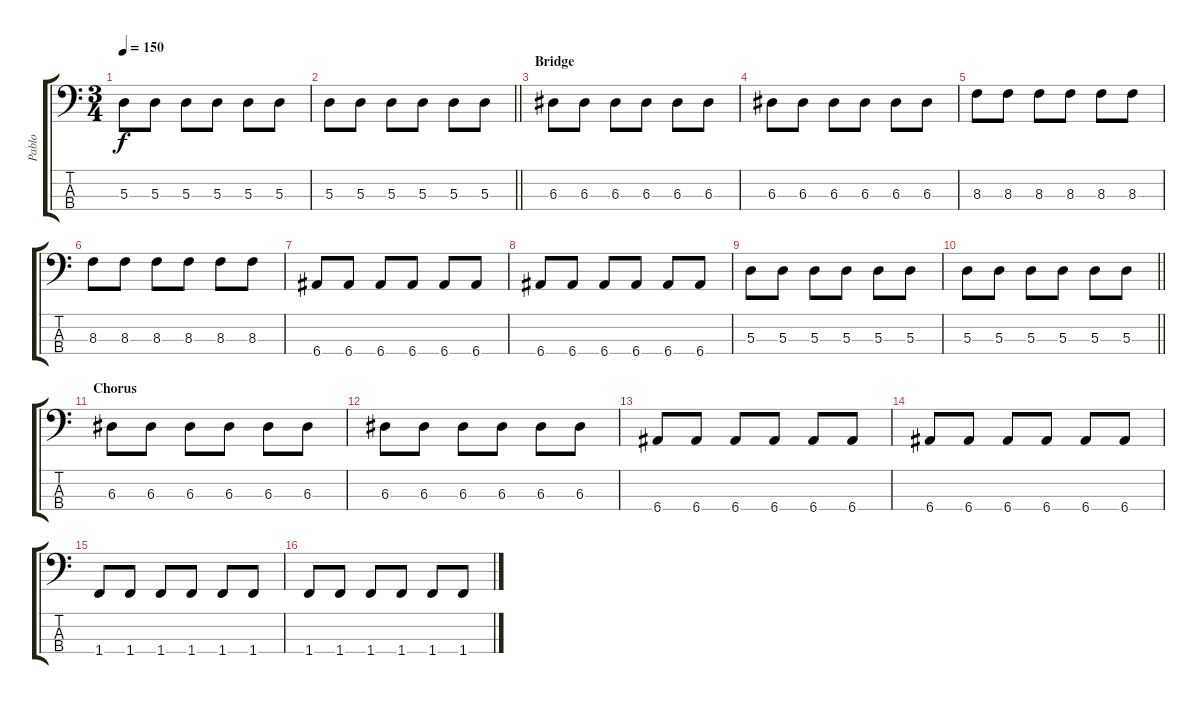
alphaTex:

\track ("Pablo" "Pablo") {instrument electricbasspick}
\staff {score tabs}
\tuning (G2 D2 A1 E1) {hide}
\ts (3 4)
\tempo 150
\clef f4
\ks c
5.3.8{dy f} 5.3.8 5.3.8 5.3.8 5.3.8 5.3.8 |
\barLineRight lightlight
5.3.8 5.3.8 5.3.8 5.3.8 5.3.8 5.3.8 |
\section ("" "Bridge")
6.3.8 6.3.8 6.3.8 6.3.8 6.3.8 6.3.8 |
6.3.8 6.3.8 6.3.8 6.3.8 6.3.8 6.3.8 |
8.3.8 8.3.8 8.3.8 8.3.8 8.3.8 8.3.8 |
8.3.8 8.3.8 8.3.8 8.3.8 8.3.8 8.3.8 |
6.4.8 6.4.8 6.4.8 6.4.8 6.4.8 6.4.8 |
6.4.8 6.4.8 6.4.8 6.4.8 6.4.8 6.4.8 |
5.3.8 5.3.8 5.3.8 5.3.8 5.3.8 5.3.8 |
\barLineRight lightlight
5.3.8 5.3.8 5.3.8 5.3.8 5.3.8 5.3.8 |
\section ("" "Chorus")
6.3.8 6.3.8 6.3.8 6.3.8 6.3.8 6.3.8 |
6.3.8 6.3.8 6.3.8 6.3.8 6.3.8 6.3.8 |
6.4.8 6.4.8 6.4.8 6.4.8 6.4.8 6.4.8 |
6.4.8 6.4.8 6.4.8 6.4.8 6.4.8 6.4.8 |
1.4.8 1.4.8 1.4.8 1.4.8 1.4.8 1.4.8 |
1.4.8 1.4.8 1.4.8 1.4.8 1.4.8 1.4.8
